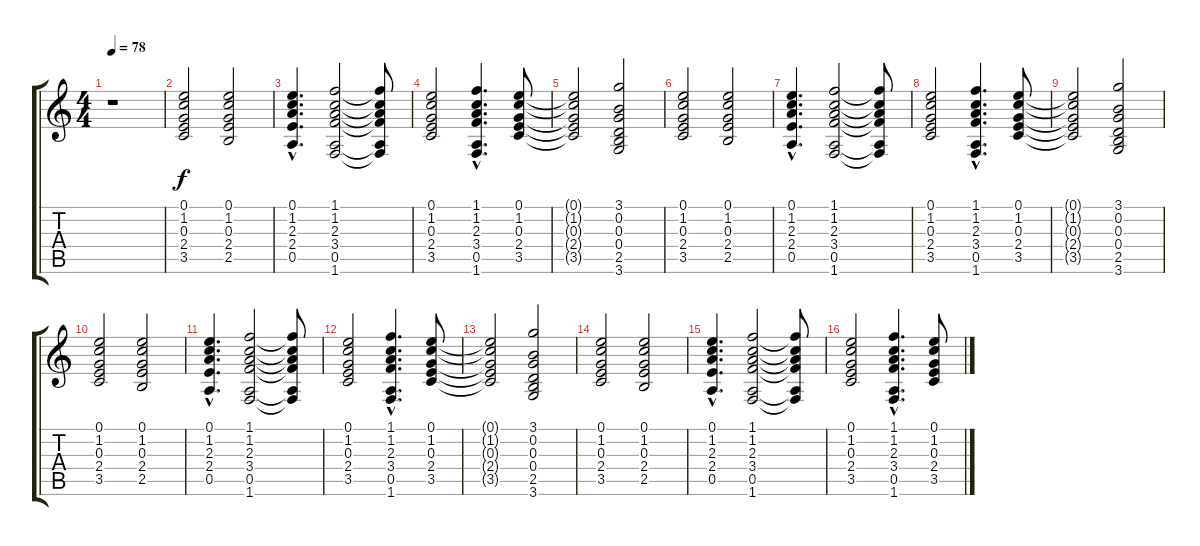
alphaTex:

\track "" {instrument acousticguitarnylon}
\staff {score tabs}
\tuning (E4 B3 G3 D3 A2 E2) {hide}
\ts (4 4)
\tempo 78
\clef g2
\ks c
r.1{dy f instrument acousticguitarnylon} |
(0.1 1.2 0.3 2.4 3.5).2 (0.1 1.2 0.3 2.4 2.5).2 |
(0.1{hac} 1.2{hac} 2.3{hac} 2.4{hac} 0.5{hac}).4{d} (1.1 1.2 2.3 3.4 0.5 1.6).2 (1.1{t} 1.2{t} 2.3{t} 3.4{t} 0.5{t} 1.6{t}).8 |
(0.1 1.2 0.3 2.4 3.5).2 (1.1{hac} 1.2{hac} 2.3{hac} 3.4{hac} 0.5{hac} 1.6{hac}).4{d} (0.1 1.2 0.3 2.4 3.5).8 |
(0.1{t} 1.2{t} 0.3{t} 2.4{t} 3.5{t}).2 (3.1 0.2 0.3 0.4 2.5 3.6).2 |
(0.1 1.2 0.3 2.4 3.5).2 (0.1 1.2 0.3 2.4 2.5).2 |
(0.1{hac} 1.2{hac} 2.3{hac} 2.4{hac} 0.5{hac}).4{d} (1.1 1.2 2.3 3.4 0.5 1.6).2 (1.1{t} 1.2{t} 2.3{t} 3.4{t} 0.5{t} 1.6{t}).8 |
(0.1 1.2 0.3 2.4 3.5).2 (1.1{hac} 1.2{hac} 2.3{hac} 3.4{hac} 0.5{hac} 1.6{hac}).4{d} (0.1 1.2 0.3 2.4 3.5).8 |
(0.1{t} 1.2{t} 0.3{t} 2.4{t} 3.5{t}).2 (3.1 0.2 0.3 0.4 2.5 3.6).2 |
(0.1 1.2 0.3 2.4 3.5).2 (0.1 1.2 0.3 2.4 2.5).2 |
(0.1{hac} 1.2{hac} 2.3{hac} 2.4{hac} 0.5{hac}).4{d} (1.1 1.2 2.3 3.4 0.5 1.6).2 (1.1{t} 1.2{t} 2.3{t} 3.4{t} 0.5{t} 1.6{t}).8 |
(0.1 1.2 0.3 2.4 3.5).2 (1.1{hac} 1.2{hac} 2.3{hac} 3.4{hac} 0.5{hac} 1.6{hac}).4{d} (0.1 1.2 0.3 2.4 3.5).8 |
(0.1{t} 1.2{t} 0.3{t} 2.4{t} 3.5{t}).2 (3.1 0.2 0.3 0.4 2.5 3.6).2 |
(0.1 1.2 0.3 2.4 3.5).2 (0.1 1.2 0.3 2.4 2.5).2 |
(0.1{hac} 1.2{hac} 2.3{hac} 2.4{hac} 0.5{hac}).4{d} (1.1 1.2 2.3 3.4 0.5 1.6).2 (1.1{t} 1.2{t} 2.3{t} 3.4{t} 0.5{t} 1.6{t}).8 |
(0.1 1.2 0.3 2.4 3.5).2 (1.1{hac} 1.2{hac} 2.3{hac} 3.4{hac} 0.5{hac} 1.6{hac}).4{d} (0.1 1.2 0.3 2.4 3.5).8
